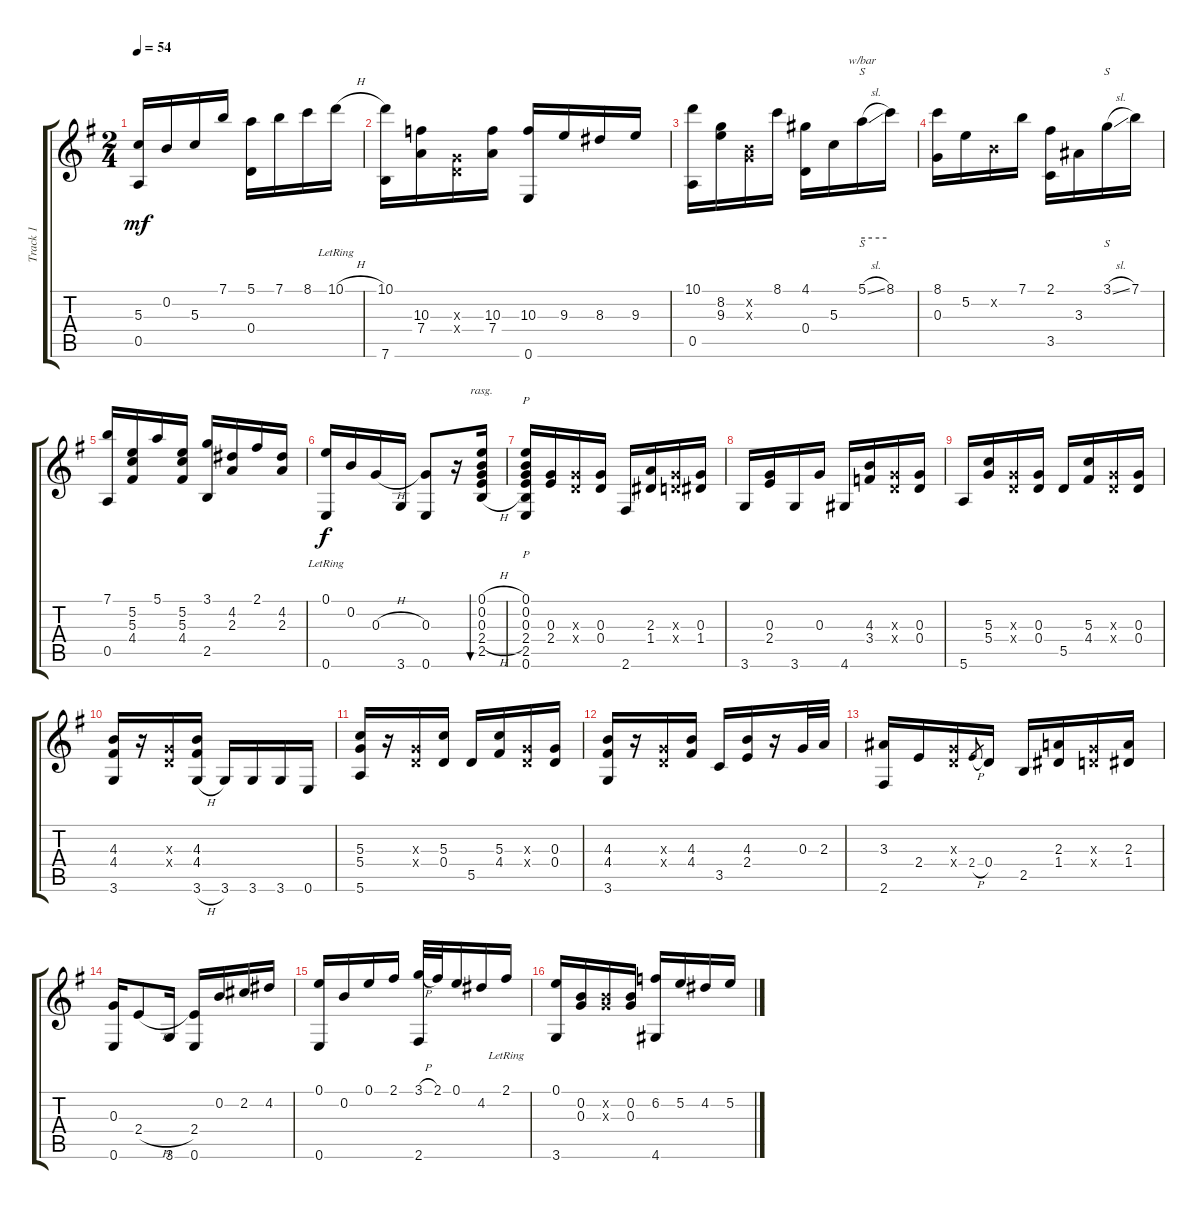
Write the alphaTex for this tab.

\track ("Track 1" "Track 1") {instrument acousticguitarsteel}
\staff {score tabs}
\tuning (E4 B3 G3 D3 A2 E2) {hide}
\ts (2 4)
\tempo 54
\clef g2
\ks g
(5.3 0.5).16{dy mf} 0.2.16 5.3.16 7.1.16 (5.1 0.4).16 7.1.16 8.1.16 10.1{h lr}.16 |
(10.1 7.6).16 (10.3 7.4).16 (0.3{x} 0.4{x}).16 (10.3 7.4).16 (10.3 0.6).16 9.3.16 8.3.16 9.3.16 |
(10.1 0.5).16 (8.2 9.3).16 (0.2{x} 0.3{x}).16 8.1.16 (4.1 0.4).16 5.3.16 5.1{sl}.16{s tbe (hold default 0 0 60 0)} 8.1.16 |
(8.1 0.3).16 5.2.16 0.2{x}.16 7.1.16 (2.1 3.5).16 3.3.16 3.1{sl}.16{s} 7.1.16 |
(7.1 0.5).16 (5.2 5.3 4.4).16 5.1.16 (5.2 5.3 4.4).16 (3.1 2.5).16 (4.2 2.3).16 2.1.16 (4.2 2.3).16 |
(0.1{lr} 0.6{lr}).16{dy f} 0.2.16 0.3{h}.16 3.6.16 (0.3 0.6).8 r.16 (0.1{h} 0.2{h} 0.3{h} 2.4{h} 2.5{h}).16{bu 480 rasg ii} |
(0.1 0.2 0.3 2.4 2.5 0.6).16{p} (0.3 2.4).16 (0.3{x} 0.4{x}).16 (0.3 0.4).16 2.6.16 (2.3 1.4).16 (0.3{x} 0.4{x}).16 (0.3 1.4).16 |
3.6.16 (0.3 2.4).16 3.6.16 0.3.16 4.6.16 (4.3 3.4).16 (0.3{x} 0.4{x}).16 (0.3 0.4).16 |
5.6.16 (5.3 5.4).16 (0.3{x} 0.4{x}).16 (0.3 0.4).16 5.5.16 (5.3 4.4).16 (0.3{x} 0.4{x}).16 (0.3 0.4).16 |
(4.3 4.4 3.6).16 r.16 (0.3{x} 0.4{x}).16 (4.3 4.4 3.6{h}).16 3.6.16 3.6.16 3.6.16 0.6.16 |
(5.3 5.4 5.6).16 r.16 (0.3{x} 0.4{x}).16 (5.3 0.4).16 5.5.16 (5.3 4.4).16 (0.3{x} 0.4{x}).16 (0.3 0.4).16 |
(4.3 4.4 3.6).16 r.16 (0.3{x} 0.4{x}).16 (4.3 4.4).16 3.5.16 (4.3 2.4).16 r.16 0.3.32 2.3.32 |
(3.3 2.6).16 2.4.16 (0.3{x} 0.4{x}).16 2.4{h}.8{gr} 0.4.16 2.5.16 (2.3 1.4).16 (0.3{x} 0.4{x}).16 (2.3 1.4).16 |
(0.3 0.6).16 2.4{h}.8 3.6.16 (2.4 0.6).16 0.2.16 2.2.16 4.2.16 |
(0.1 0.6).16 0.2.16 0.1.16 2.1.16 (3.1{h} 2.6).32 2.1.32 0.1.16 4.2.16 2.1{lr}.16 |
(0.1 3.6).16 (0.2 0.3).16 (0.2{x} 0.3{x}).16 (0.2 0.3).16 (6.2 4.6).16 5.2.16 4.2.16 5.2.16
